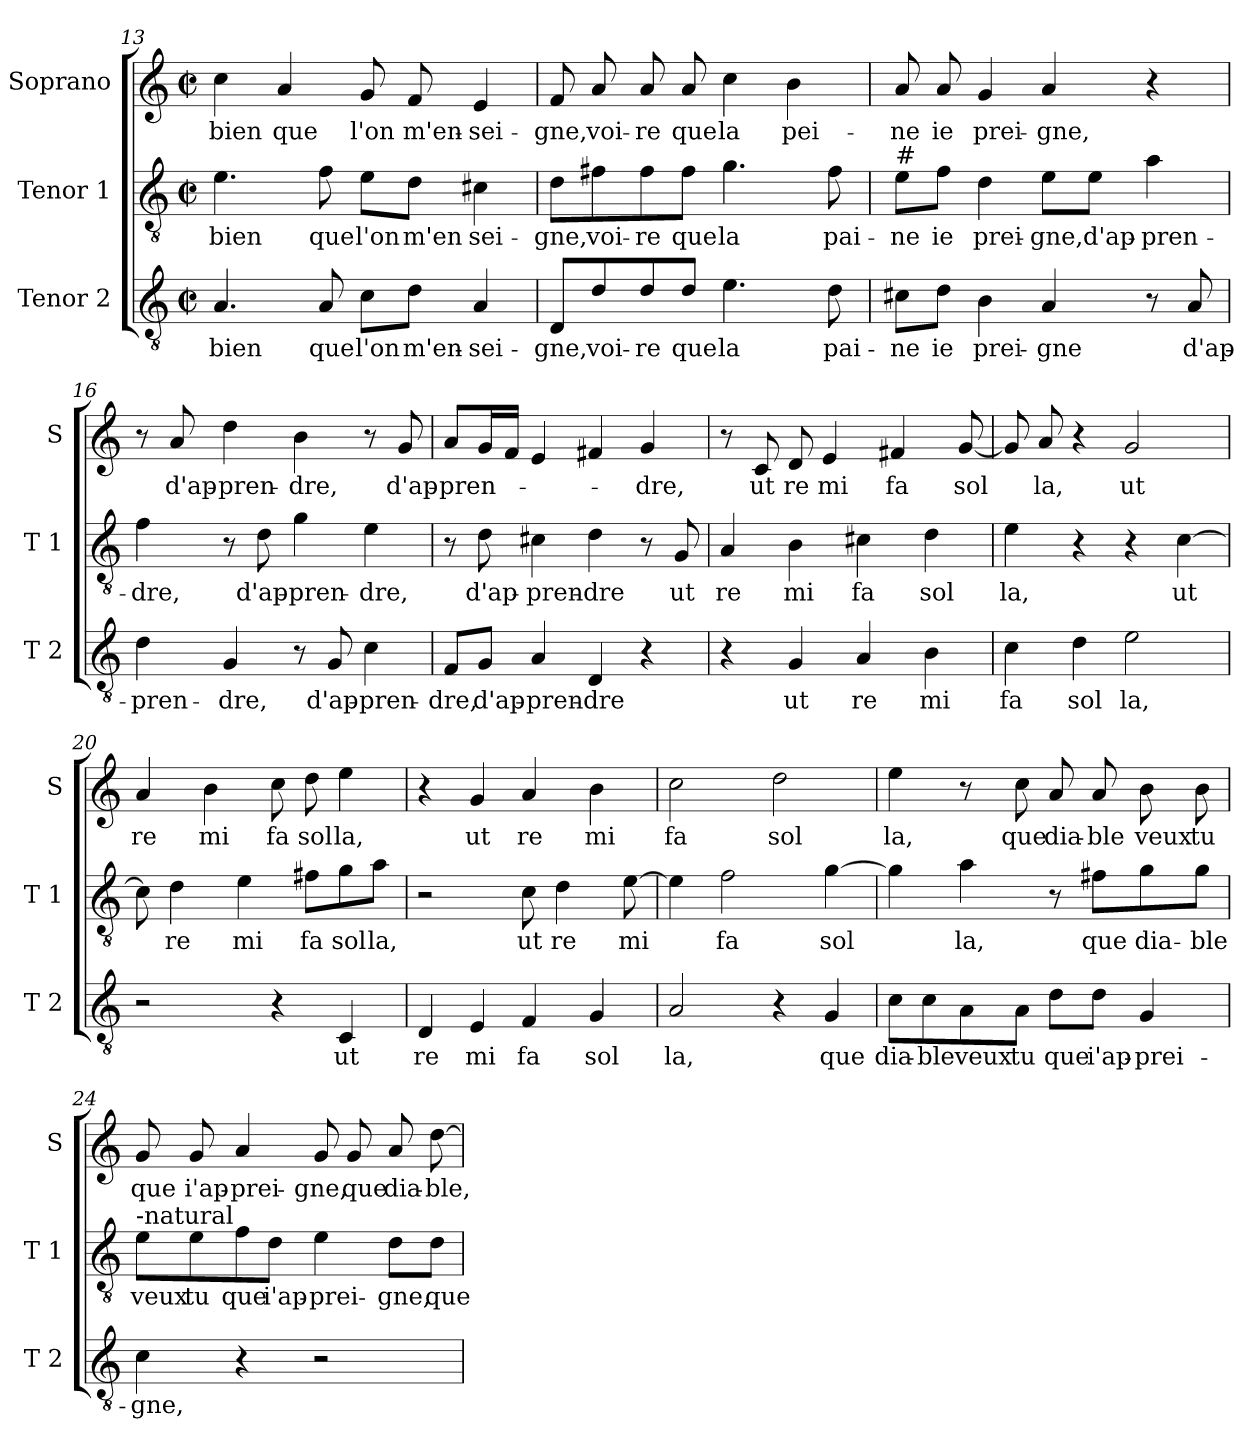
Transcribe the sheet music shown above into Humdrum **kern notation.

**kern	**text	**kern	**text	**kern	**text
*part3	*part3	*part2	*part2	*part1	*part1
*staff3	*staff3	*staff2	*staff2	*staff1	*staff1
*I"Tenor 2	*	*I"Tenor 1	*	*I"Soprano	*
*I'T 2	*	*I'T 1	*	*I'S	*
!!LO:PB:g=z
*clefGv2	*	*clefGv2	*	*clefG2	*
*k[]	*	*k[]	*	*k[]	*
*C:	*	*C:	*	*C:	*
*M2/2	*	*M2/2	*	*M2/2	*
*met(c|)	*	*met(c|)	*	*met(c|)	*
=13	=13	=13	=13	=13	=13
!	!LO:LY:b	!	!LO:LY:b	!	!LO:LY:b
4.A/	bien	4.e\	bien	4cc\	bien
!	!	!	!	!	!LO:LY:b
.	.	.	.	4a/	que
!	!LO:LY:b	!	!LO:LY:b	!	!
8A/	que	8f\	que	.	.
!	!LO:LY:b	!	!LO:LY:b	!	!LO:LY:b
8c\L	l'on	8e\L	l'on	8g/	l'on
!	!LO:LY:b	!	!LO:LY:b	!	!LO:LY:b
8d\J	m'en-	8d\J	m'en	8f/	m'en-
!	!LO:LY:b	!	!LO:LY:b	!	!LO:LY:b
4A/	-sei-	4c#X\	sei-	4e/	-sei-
=14	=14	=14	=14	=14	=14
!	!LO:LY:b	!	!LO:LY:b	!	!LO:LY:b
8D/L	-gne,	8d\L	-gne,	8f/	-gne,
!	!LO:LY:b	!	!LO:LY:b	!	!LO:LY:b
8d/	voi-	8f#X\	voi-	8a/	voi-
!	!LO:LY:b	!	!LO:LY:b	!	!LO:LY:b
8d/	-re	8f#\	-re	8a/	-re
!	!LO:LY:b	!	!LO:LY:b	!	!LO:LY:b
8d/J	que	8f#\J	que	8a/	que
!	!LO:LY:b	!	!LO:LY:b	!	!LO:LY:b
4.e\	la	4.g\	la	4cc\	la
!	!	!	!	!	!LO:LY:b
.	.	.	.	4b\	pei-
!	!LO:LY:b	!	!LO:LY:b	!	!
8d\	pai-	8f#\	pai-	.	.
=15	=15	=15	=15	=15	=15
!	!	!LO:TX:a:t=#	!	!	!
!	!LO:LY:b	!	!LO:LY:b	!	!LO:LY:b
8c#X\L	-ne	8e\L	-ne	8a/	-ne
!	!LO:LY:b	!	!LO:LY:b	!	!LO:LY:b
8d\J	ie	8f\J	ie	8a/	ie
!	!LO:LY:b	!	!LO:LY:b	!	!LO:LY:b
4B\	prei-	4d\	prei-	4g/	prei-
!	!LO:LY:b	!	!LO:LY:b	!	!LO:LY:b
4A/	-gne	8e\L	-gne,	4a/	-gne,
!	!	!	!LO:LY:b	!	!
.	.	8e\J	d'ap-	.	.
!	!	!	!LO:LY:b	!	!
8r	.	4a\	-pren-	4r	.
!	!LO:LY:b	!	!	!	!
8A/	d'ap-	.	.	.	.
=16	=16	=16	=16	=16	=16
!	!LO:LY:b	!	!LO:LY:b	!	!
4d\	-pren-	4f\	-dre,	8r	.
!	!	!	!	!	!LO:LY:b
.	.	.	.	8a/	d'ap-
!	!LO:LY:b	!	!	!	!LO:LY:b
4G/	-dre,	8r	.	4dd\	-pren-
!	!	!	!LO:LY:b	!	!
.	.	8d\	d'ap-	.	.
!	!	!	!LO:LY:b	!	!LO:LY:b
8r	.	4g\	-pren-	4b\	-dre,
!	!LO:LY:b	!	!	!	!
8G/	d'ap-	.	.	.	.
!	!LO:LY:b	!	!LO:LY:b	!	!
4c\	-pren-	4e\	-dre,	8r	.
!	!	!	!	!	!LO:LY:b
.	.	.	.	8g/	d'ap-
!!LO:LB:g=z
=17	=17	=17	=17	=17	=17
!	!LO:LY:b	!	!	!	!LO:LY:b
8F/L	-dre,	8r	.	8a/L	-pren-
!	!LO:LY:b	!	!LO:LY:b	!	!
8G/J	d'ap-	8d\	d'ap-	16g/L	.
.	.	.	.	16f/JJ	.
!	!LO:LY:b	!	!LO:LY:b	!	!
4A/	-pren-	4c#X\	-pren-	4e/	.
!	!LO:LY:b	!	!LO:LY:b	!	!
4D/	-dre	4d\	-dre	4f#X/	.
!	!	!	!	!	!LO:LY:b
4r	.	8r	.	4g/	-dre,
!	!	!	!LO:LY:b	!	!
.	.	8G/	ut	.	.
=18	=18	=18	=18	=18	=18
!	!	!	!LO:LY:b	!	!
4r	.	4A/	re	8r	.
!	!	!	!	!	!LO:LY:b
.	.	.	.	8c/	ut
!	!LO:LY:b	!	!LO:LY:b	!	!LO:LY:b
4G/	ut	4B\	mi	8d/	re
!	!	!	!	!	!LO:LY:b
.	.	.	.	4e/	mi
!	!LO:LY:b	!	!LO:LY:b	!	!
4A/	re	4c#X\	fa	.	.
!	!	!	!	!	!LO:LY:b
.	.	.	.	4f#X/	fa
!	!LO:LY:b	!	!LO:LY:b	!	!
4B\	mi	4d\	sol	.	.
!	!	!	!	!	!LO:LY:b
.	.	.	.	[8g/	sol
=19	=19	=19	=19	=19	=19
!	!LO:LY:b	!	!LO:LY:b	!	!
4c\	fa	4e\	la,	8g/]	.
!	!	!	!	!	!LO:LY:b
.	.	.	.	8a/	la,
!	!LO:LY:b	!	!	!	!
4d\	sol	4r	.	4r	.
!	!LO:LY:b	!	!	!	!LO:LY:b
2e\	la,	4r	.	2g/	ut
!	!	!	!LO:LY:b	!	!
.	.	[4c\	ut	.	.
=20	=20	=20	=20	=20	=20
!	!	!	!	!	!LO:LY:b
2r	.	8c\]	.	4a/	re
!	!	!	!LO:LY:b	!	!
.	.	4d\	re	.	.
!	!	!	!	!	!LO:LY:b
.	.	.	.	4b\	mi
!	!	!	!LO:LY:b	!	!
.	.	4e\	mi	.	.
!	!	!	!	!	!LO:LY:b
4r	.	.	.	8cc\	fa
!	!	!	!LO:LY:b	!	!LO:LY:b
.	.	8f#X\L	fa	8dd\	sol
!	!LO:LY:b	!	!LO:LY:b	!	!LO:LY:b
4C/	ut	8g\	sol	4ee\	la,
!	!	!	!LO:LY:b	!	!
.	.	8a\J	la,	.	.
!!LO:LB:g=z
=21	=21	=21	=21	=21	=21
!	!LO:LY:b	!	!	!	!
4D/	re	2r	.	4r	.
!	!LO:LY:b	!	!	!	!LO:LY:b
4E/	mi	.	.	4g/	ut
!	!LO:LY:b	!	!LO:LY:b	!	!LO:LY:b
4F/	fa	8c\	ut	4a/	re
!	!	!	!LO:LY:b	!	!
.	.	4d\	re	.	.
!	!LO:LY:b	!	!	!	!LO:LY:b
4G/	sol	.	.	4b\	mi
!	!	!	!LO:LY:b	!	!
.	.	[8e\	mi	.	.
=22	=22	=22	=22	=22	=22
!	!LO:LY:b	!	!	!	!LO:LY:b
2A/	la,	4e\]	.	2cc\	fa
!	!	!	!LO:LY:b	!	!
.	.	2f\	fa	.	.
!	!	!	!	!	!LO:LY:b
4r	.	.	.	2dd\	sol
!	!LO:LY:b	!	!LO:LY:b	!	!
4G/	que	[4g\	sol	.	.
=23	=23	=23	=23	=23	=23
!	!LO:LY:b	!	!	!	!LO:LY:b
8c\L	dia-	4g\]	.	4ee\	la,
!	!LO:LY:b	!	!	!	!
8c\	-ble	.	.	.	.
!	!LO:LY:b	!	!LO:LY:b	!	!
8A\	veux	4a\	la,	8r	.
!	!LO:LY:b	!	!	!	!LO:LY:b
8A\J	tu	.	.	8cc\	que
!	!LO:LY:b	!	!	!	!LO:LY:b
8d\L	que	8r	.	8a/	dia-
!	!LO:LY:b	!	!LO:LY:b	!	!LO:LY:b
8d\J	i'ap-	8f#X\L	que	8a/	-ble
!	!LO:LY:b	!	!LO:LY:b	!	!LO:LY:b
4G/	-prei-	8g\	dia-	8b\	veux
!	!	!	!LO:LY:b	!	!LO:LY:b
.	.	8g\J	-ble	8b\	tu
=24	=24	=24	=24	=24	=24
!	!	!LO:TX:a:t=-natural	!	!	!
!	!LO:LY:b	!	!LO:LY:b	!	!LO:LY:b
4c\	-gne,	8e\L	veux	8g/	que
!	!	!	!LO:LY:b	!	!LO:LY:b
.	.	8e\	tu	8g/	i'ap-
!	!	!	!LO:LY:b	!	!LO:LY:b
4r	.	8f\	que	4a/	-prei-
!	!	!	!LO:LY:b	!	!
.	.	8d\J	i'ap-	.	.
!	!	!	!LO:LY:b	!	!LO:LY:b
2r	.	4e\	-prei-	8g/	-gne,
!	!	!	!	!	!LO:LY:b
.	.	.	.	8g/	que
!	!	!	!LO:LY:b	!	!LO:LY:b
.	.	8d\L	-gne,	8a/	dia-
!	!	!	!LO:LY:b	!	!LO:LY:b
.	.	8d\J	que	[8dd\	-ble,
=	=	=	=	=	=
*-	*-	*-	*-	*-	*-
